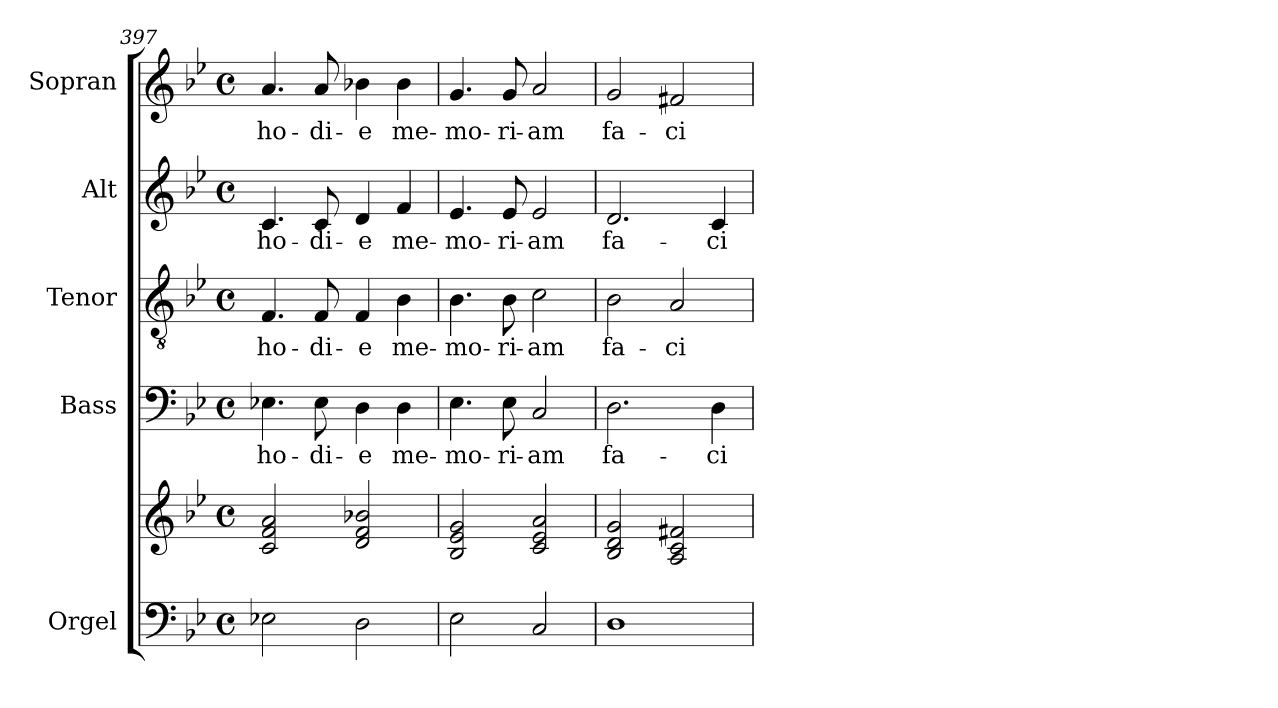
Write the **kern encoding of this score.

**kern	**kern	**kern	**text	**kern	**text	**kern	**text	**kern	**text
*part5	*part5	*part4	*part4	*part3	*part3	*part2	*part2	*part1	*part1
*staff6	*staff5	*staff4	*staff4	*staff3	*staff3	*staff2	*staff2	*staff1	*staff1
*I"Orgel	*	*I"Bass	*	*I"Tenor	*	*I"Alt	*	*I"Sopran	*
*I'Org.	*	*I'B.	*	*I'T.	*	*I'A.	*	*I'S.	*
*clefF4	*clefG2	*clefF4	*	*clefGv2	*	*clefG2	*	*clefG2	*
*k[b-e-]	*k[b-e-]	*k[b-e-]	*	*k[b-e-]	*	*k[b-e-]	*	*k[b-e-]	*
*B-:	*B-:	*B-:	*	*B-:	*	*B-:	*	*B-:	*
*M4/4	*M4/4	*M4/4	*	*M4/4	*	*M4/4	*	*M4/4	*
*met(c)	*met(c)	*met(c)	*	*met(c)	*	*met(c)	*	*met(c)	*
=397	=397	=397	=397	=397	=397	=397	=397	=397	=397
!	!	!	!LO:LY:b	!	!LO:LY:b	!	!LO:LY:b	!	!LO:LY:b
2E-X\	2c/ 2f/ 2a/	4.E-X\	ho-	4.F/	ho-	4.c/	ho-	4.a/	ho-
!	!	!	!LO:LY:b	!	!LO:LY:b	!	!LO:LY:b	!	!LO:LY:b
.	.	8E-\	-di-	8F/	-di-	8c/	-di-	8a/	-di-
!	!	!	!LO:LY:b	!	!LO:LY:b	!	!LO:LY:b	!	!LO:LY:b
2D\	2d/ 2f/ 2b-X/	4D\	-e	4F/	-e	4d/	-e	4b-X\	-e
!	!	!	!LO:LY:b	!	!LO:LY:b	!	!LO:LY:b	!	!LO:LY:b
.	.	4D\	me-	4B-\	me-	4f/	me-	4b-\	me-
=398	=398	=398	=398	=398	=398	=398	=398	=398	=398
!	!	!	!LO:LY:b	!	!LO:LY:b	!	!LO:LY:b	!	!LO:LY:b
2E-\	2B-/ 2e-/ 2g/	4.E-\	-mo-	4.B-\	-mo-	4.e-/	-mo-	4.g/	-mo-
!	!	!	!LO:LY:b	!	!LO:LY:b	!	!LO:LY:b	!	!LO:LY:b
.	.	8E-\	-ri-	8B-\	-ri-	8e-/	-ri-	8g/	-ri-
!	!	!	!LO:LY:b	!	!LO:LY:b	!	!LO:LY:b	!	!LO:LY:b
2C/	2c/ 2e-/ 2a/	2C/	-am	2c\	-am	2e-/	-am	2a/	-am
=399	=399	=399	=399	=399	=399	=399	=399	=399	=399
!	!	!	!LO:LY:b	!	!LO:LY:b	!	!LO:LY:b	!	!LO:LY:b
1D	2B-/ 2d/ 2g/	2.D\	fa-	2B-\	fa-	2.d/	fa-	2g/	fa-
!	!	!	!	!	!LO:LY:b	!	!	!	!LO:LY:b
.	2A/ 2c/ 2f#X/	.	.	2A/	-ci-	.	.	2f#X/	-ci-
!	!	!	!LO:LY:b	!	!	!	!LO:LY:b	!	!
.	.	4D\	-ci-	.	.	4c/	-ci-	.	.
=	=	=	=	=	=	=	=	=	=
*-	*-	*-	*-	*-	*-	*-	*-	*-	*-
